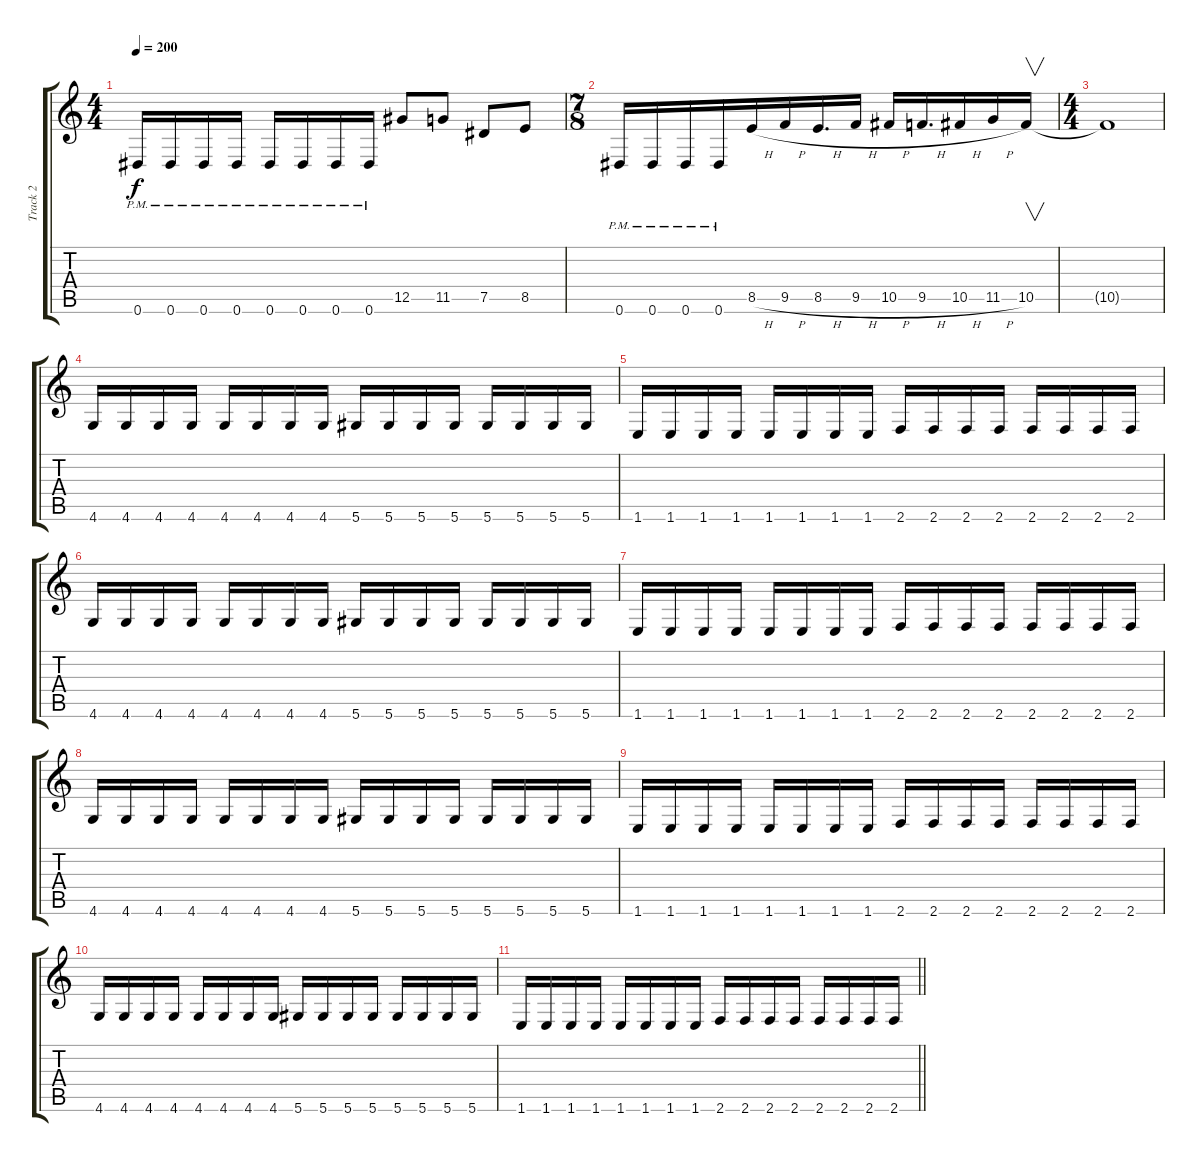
\track ("Track 2" "Track 2") {instrument distortionguitar}
\staff {score tabs}
\tuning (Eb4 Bb3 Gb3 Db3 Ab2 Eb2) {hide}
\ts (4 4)
\tempo 200
\clef g2
\ks c
0.6{pm}.16{dy f} 0.6{pm}.16 0.6{pm}.16 0.6{pm}.16 0.6{pm}.16 0.6{pm}.16 0.6{pm}.16 0.6{pm}.16 12.5.8 11.5.8 7.5.8 8.5.8 |
\ts (7 8)
0.6{pm}.16 0.6{pm}.16 0.6{pm}.16 0.6{pm}.16 8.5{h}.16 9.5{h}.16 8.5{h}.16{d} 9.5{h}.16 10.5{h}.16 9.5{h}.16{d} 10.5{h}.16 11.5{h}.16 10.5.16{v} |
\ts (4 4)
10.5{t}.1 |
4.6.16 4.6.16 4.6.16 4.6.16 4.6.16 4.6.16 4.6.16 4.6.16 5.6.16 5.6.16 5.6.16 5.6.16 5.6.16 5.6.16 5.6.16 5.6.16 |
1.6.16 1.6.16 1.6.16 1.6.16 1.6.16 1.6.16 1.6.16 1.6.16 2.6.16 2.6.16 2.6.16 2.6.16 2.6.16 2.6.16 2.6.16 2.6.16 |
4.6.16 4.6.16 4.6.16 4.6.16 4.6.16 4.6.16 4.6.16 4.6.16 5.6.16 5.6.16 5.6.16 5.6.16 5.6.16 5.6.16 5.6.16 5.6.16 |
1.6.16 1.6.16 1.6.16 1.6.16 1.6.16 1.6.16 1.6.16 1.6.16 2.6.16 2.6.16 2.6.16 2.6.16 2.6.16 2.6.16 2.6.16 2.6.16 |
4.6.16 4.6.16 4.6.16 4.6.16 4.6.16 4.6.16 4.6.16 4.6.16 5.6.16 5.6.16 5.6.16 5.6.16 5.6.16 5.6.16 5.6.16 5.6.16 |
1.6.16 1.6.16 1.6.16 1.6.16 1.6.16 1.6.16 1.6.16 1.6.16 2.6.16 2.6.16 2.6.16 2.6.16 2.6.16 2.6.16 2.6.16 2.6.16 |
4.6.16 4.6.16 4.6.16 4.6.16 4.6.16 4.6.16 4.6.16 4.6.16 5.6.16 5.6.16 5.6.16 5.6.16 5.6.16 5.6.16 5.6.16 5.6.16 |
\barLineRight lightlight
1.6.16 1.6.16 1.6.16 1.6.16 1.6.16 1.6.16 1.6.16 1.6.16 2.6.16 2.6.16 2.6.16 2.6.16 2.6.16 2.6.16 2.6.16 2.6.16
